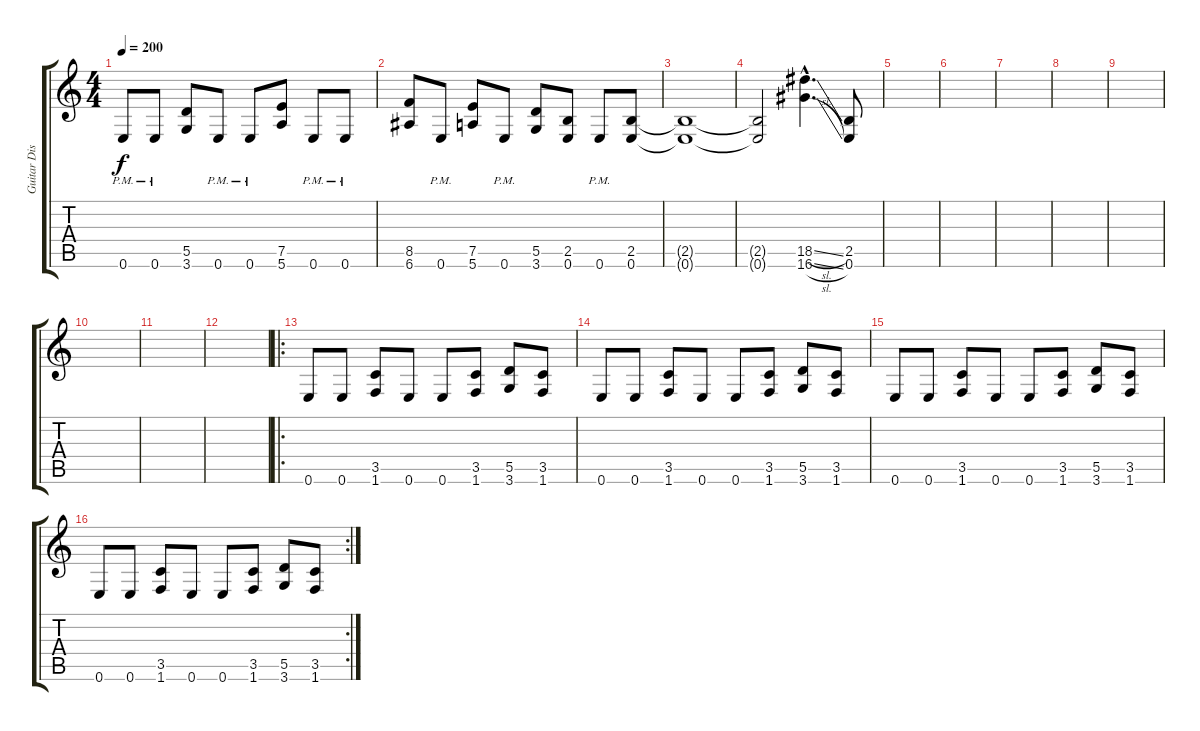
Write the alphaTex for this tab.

\track ("Guitar Distortion" "Guitar Dis") {instrument distortionguitar}
\staff {score tabs}
\tuning (E4 B3 G3 D3 A2 E2) {hide}
\ts (4 4)
\tempo 200
\clef g2
\ks c
0.6{pm}.8{dy f} 0.6{pm}.8 (5.5 3.6).8 0.6{pm}.8 0.6{pm}.8 (7.5 5.6).8 0.6{pm}.8 0.6{pm}.8 |
(8.5 6.6).8 0.6{pm}.8 (7.5 5.6).8 0.6{pm}.8 (5.5 3.6).8 (2.5 0.6).8 0.6{pm}.8 (2.5 0.6).8 |
(2.5{t} 0.6{t}).1 |
(2.5{t} 0.6{t}).2 (18.5{sl hac} 16.6{sl hac}).4{d} (2.5 0.6).8 |
|
|
|
|
|
|
|
|
\ro
0.6.8 0.6.8 (3.5 1.6).8 0.6.8 0.6.8 (3.5 1.6).8 (5.5 3.6).8 (3.5 1.6).8 |
0.6.8 0.6.8 (3.5 1.6).8 0.6.8 0.6.8 (3.5 1.6).8 (5.5 3.6).8 (3.5 1.6).8 |
0.6.8 0.6.8 (3.5 1.6).8 0.6.8 0.6.8 (3.5 1.6).8 (5.5 3.6).8 (3.5 1.6).8 |
\rc 2
0.6.8 0.6.8 (3.5 1.6).8 0.6.8 0.6.8 (3.5 1.6).8 (5.5 3.6).8 (3.5 1.6).8
